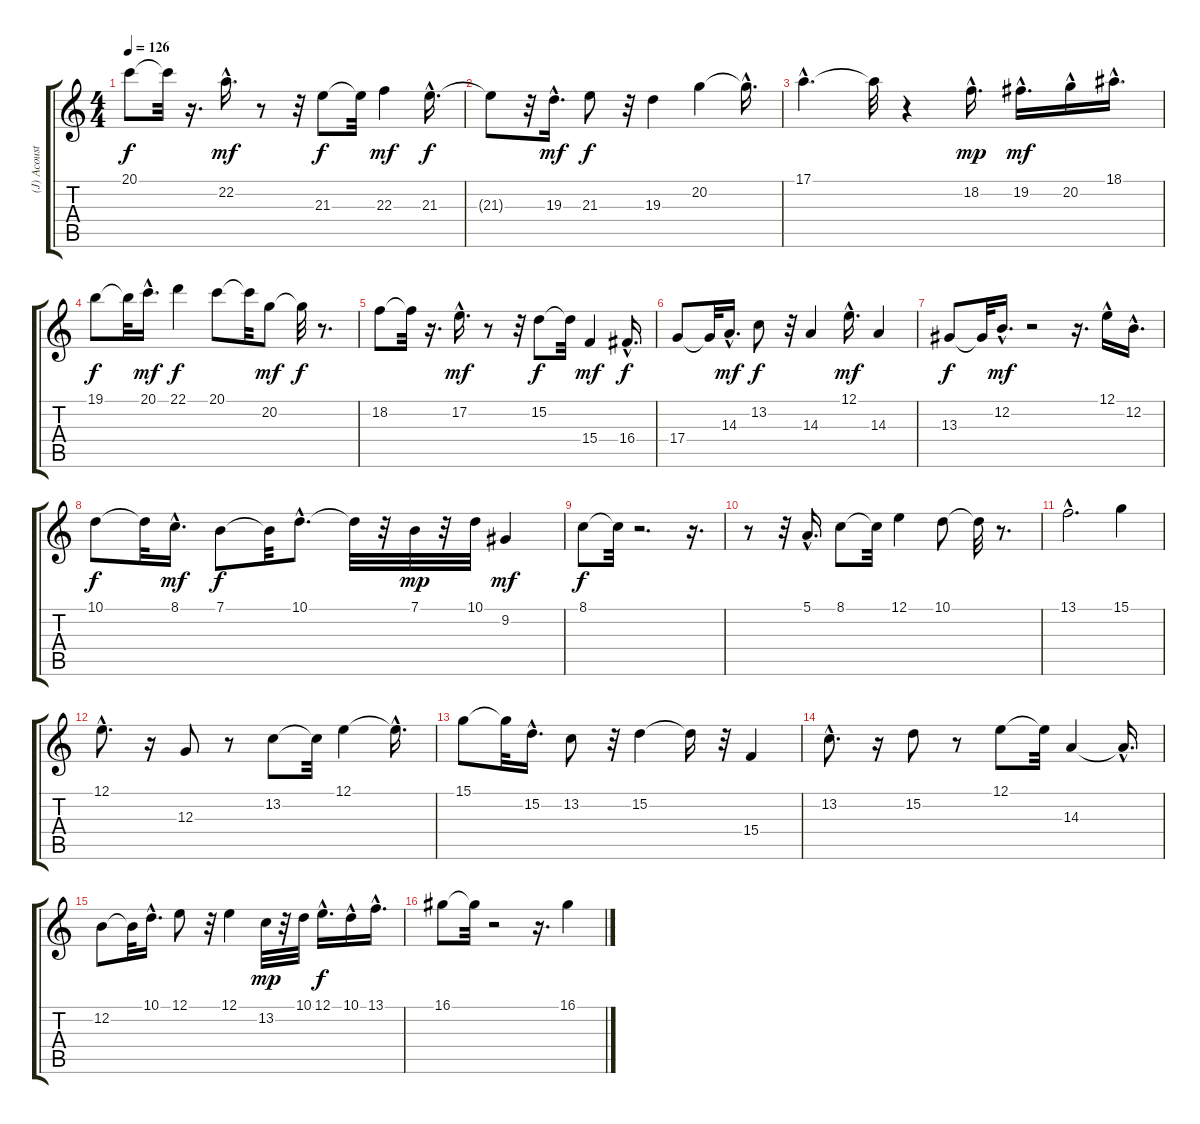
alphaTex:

\track ("(J) Acoustic Piano" "(J) Acoust") {instrument acousticgrandpiano}
\staff {score tabs}
\tuning (E4 B3 G3 D3 A2 E2) {hide}
\ts (4 4)
\tempo 126
\clef g2
\ks c
20.1.8{dy f} 20.1{t}.32 r.16{d} 22.2{hac}.16{d dy mf} r.8 r.32 21.3.8{dy f} 21.3{t}.32 22.3.4{dy mf} 21.3{hac}.16{d dy f} |
21.3{t}.8 r.32 19.3{hac}.16{d dy mf} 21.3.8{dy f} r.32 19.3.4 20.2.4 20.2{hac t}.16{d} |
17.1{hac}.4{d} 17.1{t}.32 r.4 18.2{hac}.16{d dy mp} 19.2{hac}.16{d dy mf} 20.2{hac}.16 18.1{hac}.16{d} |
19.1.8{dy f} 19.1{t}.32 20.1{hac}.16{d dy mf} 22.1.4{dy f} 20.1.8 20.1{t}.32 20.2.8{dy mf} 20.2{t}.32{dy f} r.8{d} |
18.2.8 18.2{t}.32 r.16{d} 17.2{hac}.16{d dy mf} r.8 r.32 15.2.8{dy f} 15.2{t}.32 15.4.4{dy mf} 16.4{hac}.16{d dy f} |
17.4.8 17.4{t}.32 14.3{hac}.16{d dy mf} 13.2.8{dy f} r.32 14.3.4 12.1{hac}.16{d dy mf} 14.3.4 |
13.3.8{dy f} 13.3{t}.32 12.2{hac}.16{d dy mf} r.2 r.16{d} 12.1{hac}.16 12.2{hac}.16{d} |
10.1.8{dy f} 10.1{t}.32 8.1{hac}.16{d dy mf} 7.1.8{dy f} 7.1{t}.32 10.1{hac}.8{d} 10.1{t}.32 r.32 7.1.32{dy mp} r.32 10.1.32 9.2.4{dy mf} |
8.1.8{dy f} 8.1{t}.32 r.2{d} r.16{d} |
r.8 r.32 5.1{hac}.16{d} 8.1.8 8.1{t}.32 12.1.4 10.1.8 10.1{t}.32 r.8{d} |
13.1{hac}.2{d} 15.1.4 |
12.1{hac}.8{d} r.16 12.3.8 r.8 13.2.8 13.2{t}.32 12.1.4 12.1{hac t}.16{d} |
15.1.8 15.1{t}.32 15.2{hac}.16{d} 13.2.8 r.32 15.2.4 15.2{t}.16 r.32 15.4.4 |
13.2{hac}.8{d} r.16 15.2.8 r.8 12.1.8 12.1{t}.32 14.3.4 14.3{hac t}.16{d} |
12.2.8 12.2{t}.32 10.1{hac}.16{d} 12.1.8 r.32 12.1.4 13.2.32{dy mp} r.32 10.1.32 12.1{hac}.16{d dy f} 10.1{hac}.16 13.1{hac}.16{d} |
16.1.8 16.1{t}.32 r.2 r.16{d} 16.1.4
